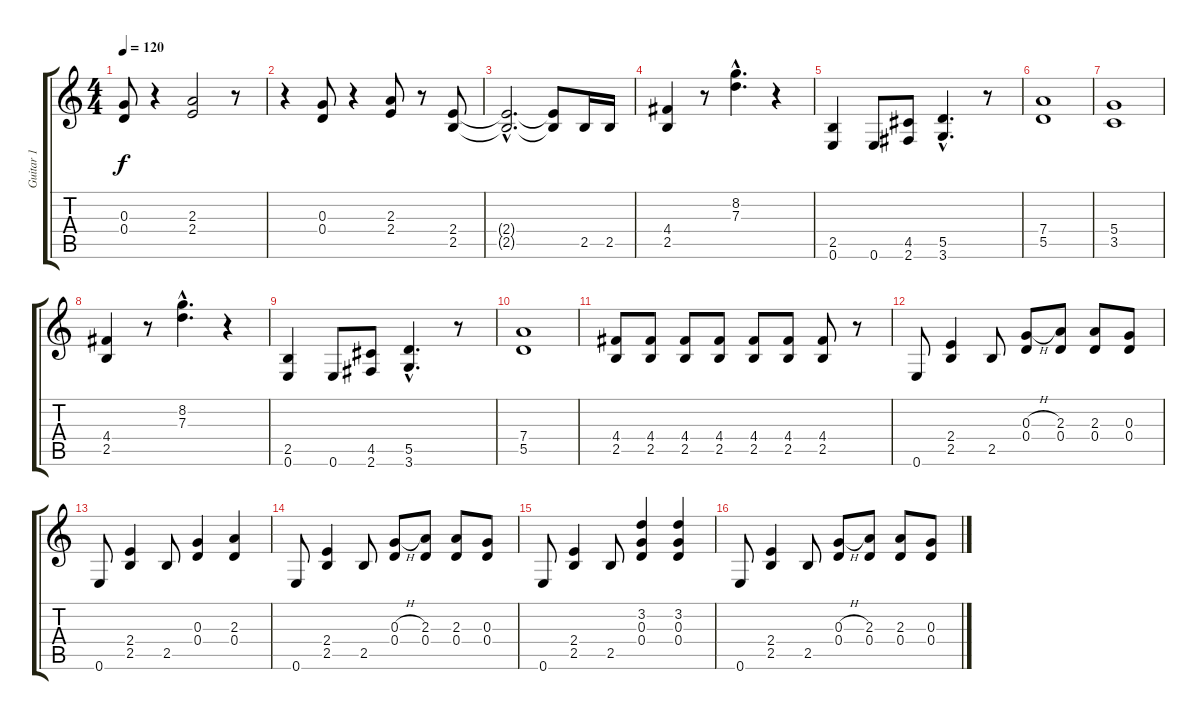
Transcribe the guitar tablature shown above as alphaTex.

\track ("Guitar 1" "Guitar 1") {instrument distortionguitar}
\staff {score tabs}
\tuning (E4 B3 G3 D3 A2 E2) {hide}
\ts (4 4)
\tempo 120
\clef g2
\ks c
(0.3 0.4).8{dy f} r.4 (2.3 2.4).2 r.8 |
r.4 (0.3 0.4).8 r.4 (2.3 2.4).8 r.8 (2.4 2.5).8 |
(2.4{hac t} 2.5{hac t}).2{d} (2.4{t} 2.5{t}).8 2.5.16 2.5.16 |
(4.4 2.5).4 r.8 (8.2{hac} 7.3{hac}).4{d} r.4 |
(2.5 0.6).4 0.6.8 (4.5 2.6).8 (5.5{hac} 3.6{hac}).4{d} r.8 |
(7.4 5.5).1 |
(5.4 3.5).1 |
(4.4 2.5).4 r.8 (8.2{hac} 7.3{hac}).4{d} r.4 |
(2.5 0.6).4 0.6.8 (4.5 2.6).8 (5.5{hac} 3.6{hac}).4{d} r.8 |
(7.4 5.5).1 |
(4.4 2.5).8 (4.4 2.5).8 (4.4 2.5).8 (4.4 2.5).8 (4.4 2.5).8 (4.4 2.5).8 (4.4 2.5).8 r.8 |
0.6.8 (2.4 2.5).4 2.5.8 (0.3{h} 0.4).8 (2.3 0.4).8 (2.3 0.4).8 (0.3 0.4).8 |
0.6.8 (2.4 2.5).4 2.5.8 (0.3 0.4).4 (2.3 0.4).4 |
0.6.8 (2.4 2.5).4 2.5.8 (0.3{h} 0.4).8 (2.3 0.4).8 (2.3 0.4).8 (0.3 0.4).8 |
0.6.8 (2.4 2.5).4 2.5.8 (3.2 0.3 0.4).4 (3.2 0.3 0.4).4 |
0.6.8 (2.4 2.5).4 2.5.8 (0.3{h} 0.4).8 (2.3 0.4).8 (2.3 0.4).8 (0.3 0.4).8
